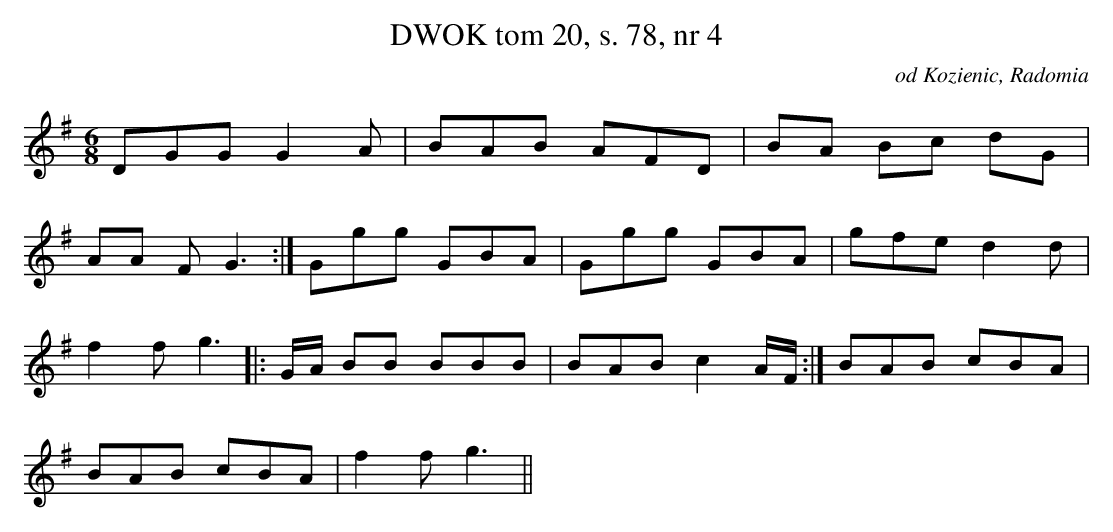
X:1
T: DWOK tom 20, s. 78, nr 4
O:od Kozienic, Radomia
L:1/8
M:6/8
K:G
DGGG2A|BAB AFD|BA Bc dG|
AA FG3:|Ggg GBA|Ggg GBA|gfe d2d|
f2fg3|:G/2A/2 BB BBB|BAB c2A/2F/2:|BAB cBA|
BAB cBA|f2fg3||
